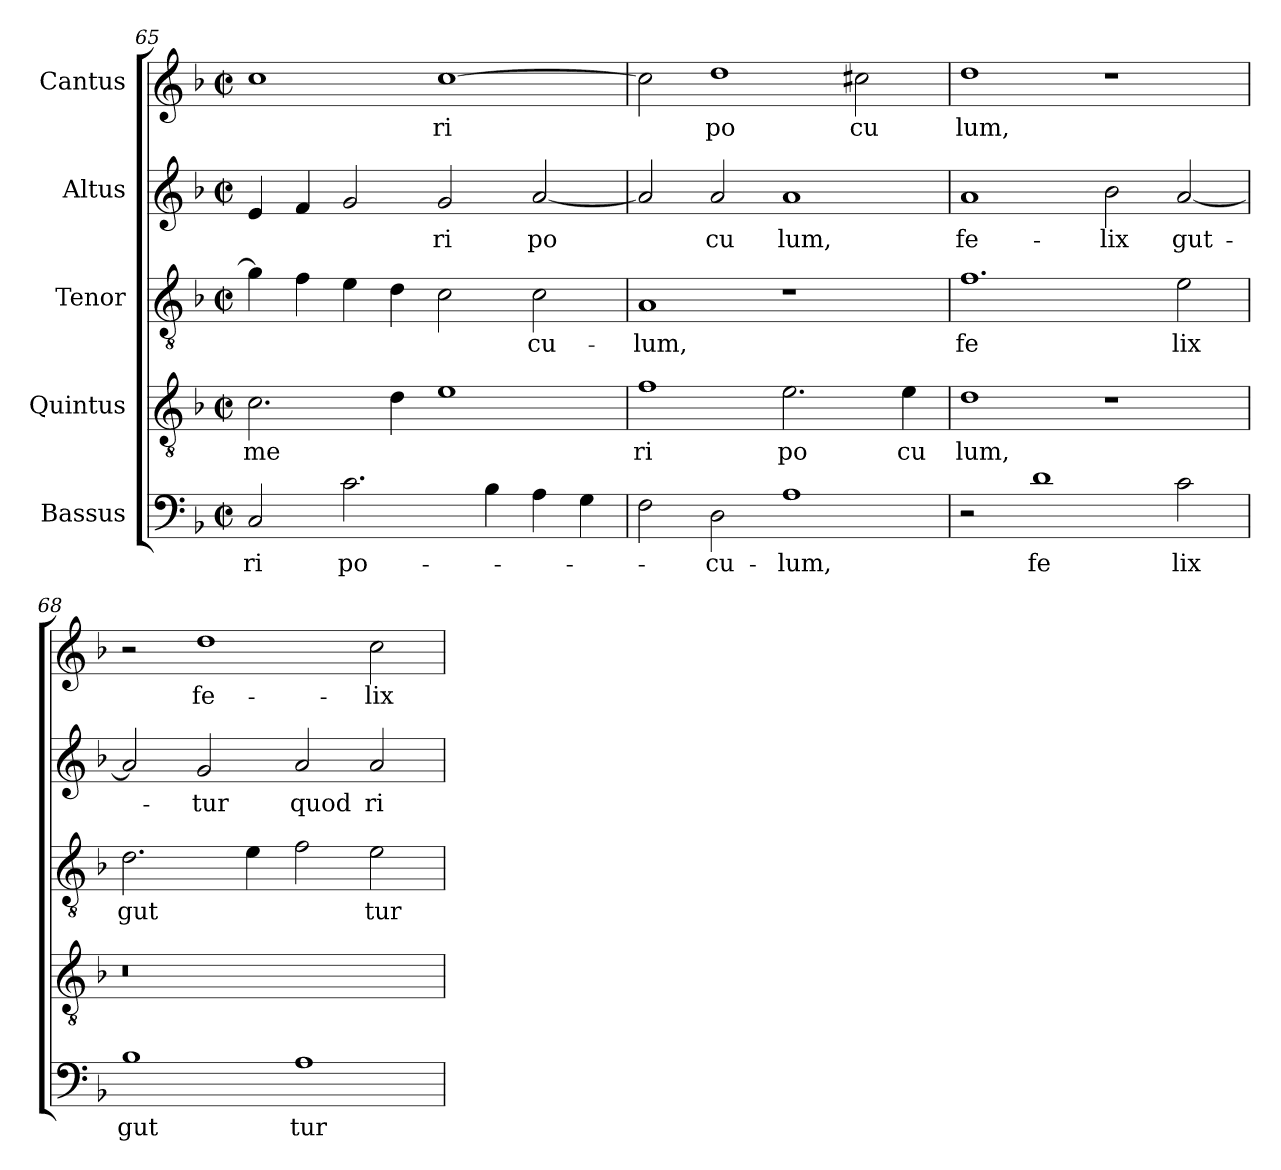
**kern	**text	**kern	**text	**kern	**text	**kern	**text	**kern	**text
*part5	*part5	*part4	*part4	*part3	*part3	*part2	*part2	*part1	*part1
*staff5	*staff5	*staff4	*staff4	*staff3	*staff3	*staff2	*staff2	*staff1	*staff1
*I"Bassus	*	*I"Quintus	*	*I"Tenor	*	*I"Altus	*	*I"Cantus	*
*clefF4	*	*clefGv2	*	*clefGv2	*	*clefG2	*	*clefG2	*
*k[b-]	*	*k[b-]	*	*k[b-]	*	*k[b-]	*	*k[b-]	*
*F:	*	*F:	*	*F:	*	*F:	*	*F:	*
*M2/2	*	*M2/2	*	*M2/2	*	*M2/2	*	*M2/2	*
*met(c|)	*	*met(c|)	*	*met(c|)	*	*met(c|)	*	*met(c|)	*
=65	=65	=65	=65	=65	=65	=65	=65	=65	=65
!	!LO:LY:b:cj	!	!LO:LY:b	!	!	!	!	!	!
2C/	-ri	2.c\	me	4g\]	.	4e/	.	1cc	.
.	.	.	.	4f\	.	4f/	.	.	.
!	!LO:LY:b:cj	!	!	!	!	!	!	!	!
2.c\	po-	.	.	4e\	.	2g/	.	.	.
.	.	4d\	.	4d\	.	.	.	.	.
!	!	!	!	!	!	!	!LO:LY:b:cj	!	!LO:LY:b:cj
.	.	1e	.	2c\	.	2g/	ri	[>1cc	ri
4B-\	.	.	.	.	.	.	.	.	.
!	!	!	!	!	!LO:LY:b:cj	!	!LO:LY:b:cj	!	!
4A\	.	.	.	2c\	-cu-	[<2a/	po	.	.
4G\	.	.	.	.	.	.	.	.	.
=66	=66	=66	=66	=66	=66	=66	=66	=66	=66
!	!	!	!LO:LY:b:cj	!	!LO:LY:b:cj	!	!	!	!
2F\	.	1f	ri	1A	-lum,	2a/]	.	2cc\]	.
!	!LO:LY:b:cj	!	!	!	!	!	!LO:LY:b:cj	!	!LO:LY:b:cj
2D\	-cu-	.	.	.	.	2a/	cu	1dd	po
!	!LO:LY:b:cj	!	!LO:LY:b:cj	!	!	!	!LO:LY:b:cj	!	!
1A	-lum,	2.e\	po	1r	.	1a	lum,	.	.
!	!	!	!	!	!	!	!	!	!LO:LY:b:cj
.	.	.	.	.	.	.	.	2cc#\	cu
!	!	!	!LO:LY:b:cj	!	!	!	!	!	!
.	.	4e\	cu	.	.	.	.	.	.
!!LO:LB:g=z
=67	=67	=67	=67	=67	=67	=67	=67	=67	=67
!	!	!	!LO:LY:b:cj	!	!LO:LY:b:cj	!	!LO:LY:b:cj	!	!LO:LY:b:cj
2r	.	1d	lum,	1.f	fe	1a	fe-	1dd	lum,
!	!LO:LY:b:cj	!	!	!	!	!	!	!	!
1d	fe	.	.	.	.	.	.	.	.
!	!	!	!	!	!	!	!LO:LY:b:cj	!	!
.	.	1r	.	.	.	2b-\	-lix	1r	.
!	!LO:LY:b:cj	!	!	!	!LO:LY:b:cj	!	!LO:LY:b	!	!
2c\	lix	.	.	2e\	lix	[<2a/	gut-	.	.
=68	=68	=68	=68	=68	=68	=68	=68	=68	=68
!	!LO:LY:b:cj	!	!	!	!LO:LY:b	!	!	!	!
1B-	gut	0r	.	2.d\	gut	2a/]	.	2r	.
!	!	!	!	!	!	!	!LO:LY:b:cj	!	!LO:LY:b:cj
.	.	.	.	.	.	2g/	-tur	1dd	fe-
.	.	.	.	4e\	.	.	.	.	.
!	!LO:LY:b:cj	!	!	!	!	!	!LO:LY:b:cj	!	!
1A	tur	.	.	2f\	.	2a/	quod	.	.
!	!	!	!	!	!LO:LY:b:cj	!	!LO:LY:b:cj	!	!LO:LY:b:cj
.	.	.	.	2e\	tur	2a/	ri-	2cc\	-lix
=	=	=	=	=	=	=	=	=	=
*-	*-	*-	*-	*-	*-	*-	*-	*-	*-
